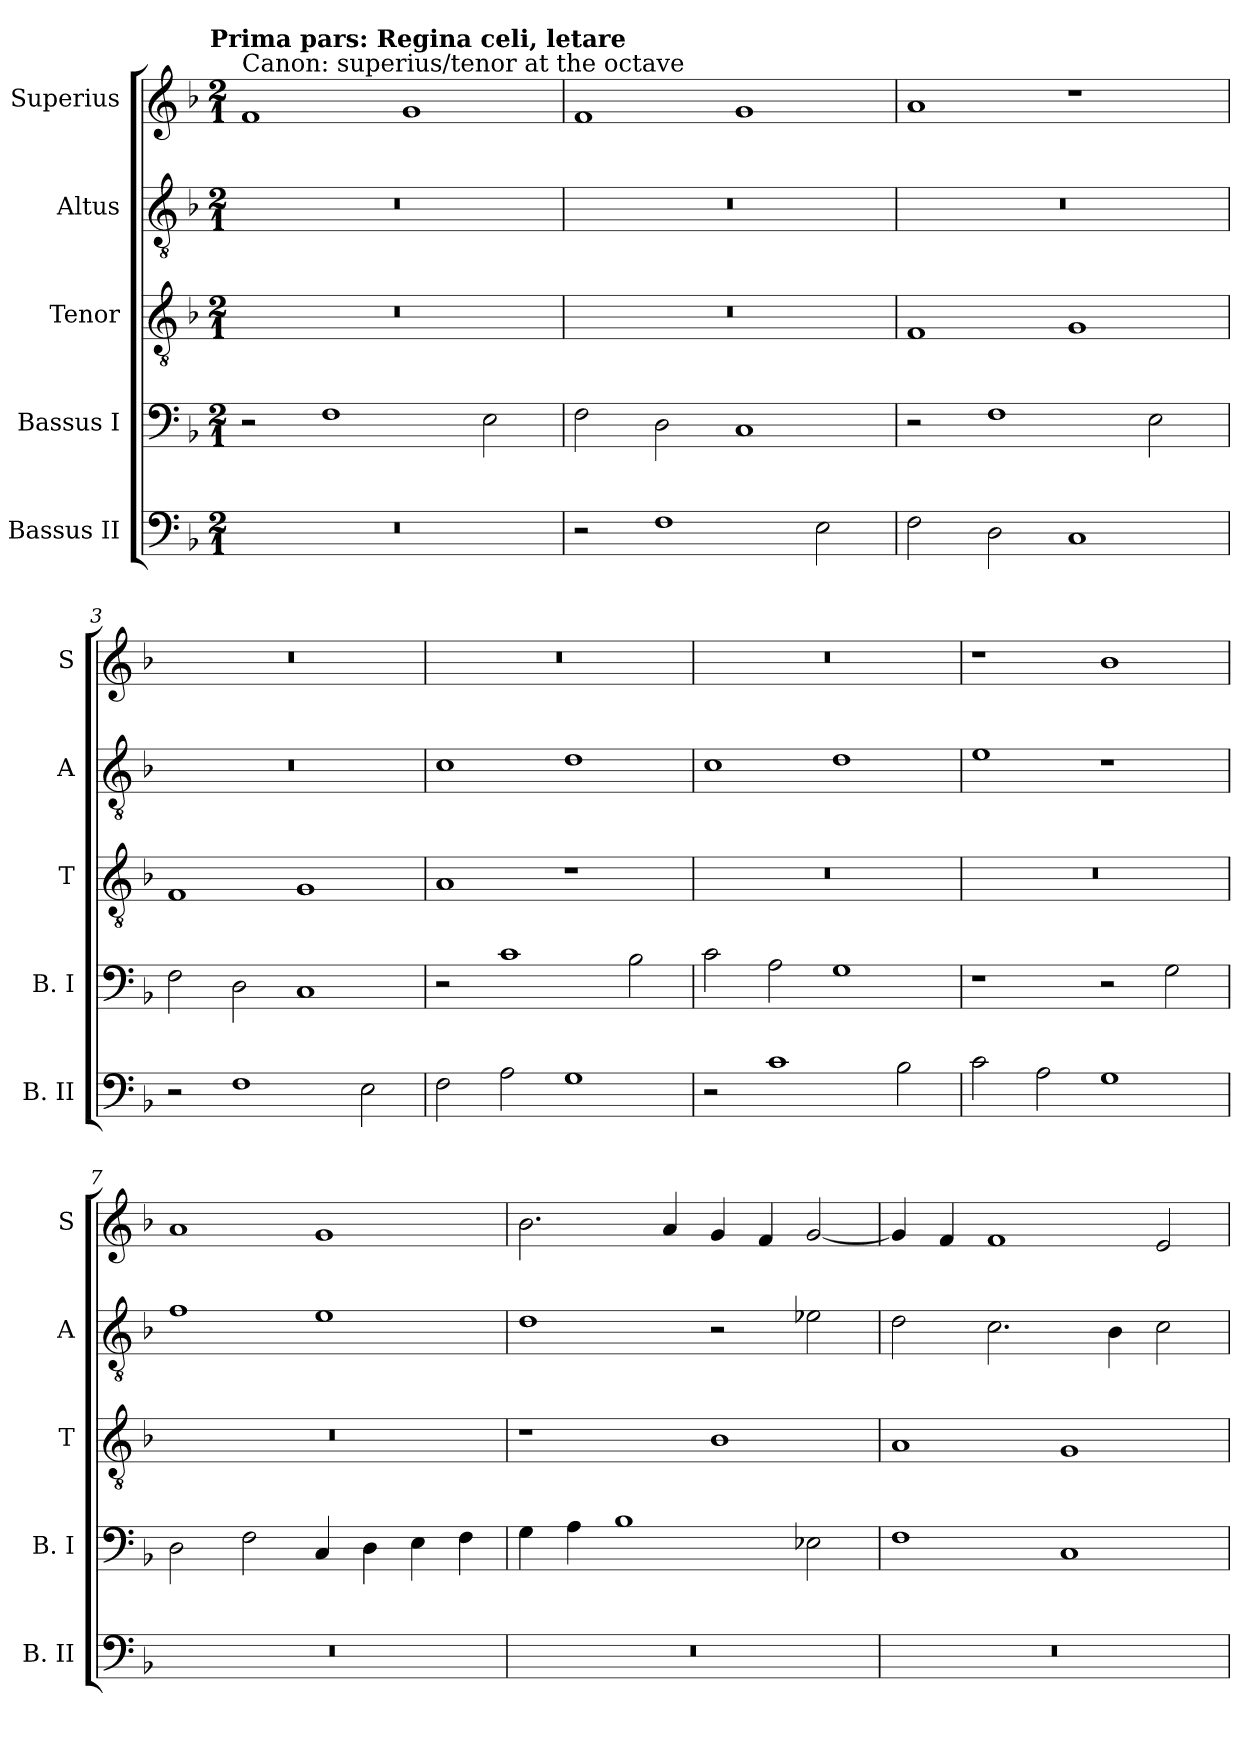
**kern	**kern	**kern	**kern	**kern
*part5	*part4	*part3	*part2	*part1
*staff5	*staff4	*staff3	*staff2	*staff1
*I"Bassus II	*I"Bassus I	*I"Tenor	*I"Altus	*I"Superius
*I'B. II	*I'B. I	*I'T	*I'A	*I'S
*clefF4	*clefF4	*clefGv2	*clefGv2	*clefG2
*k[b-]	*k[b-]	*k[b-]	*k[b-]	*k[b-]
*F:	*F:	*F:	*F:	*F:
!!LO:TX:omd:t=Prima pars&colon; Regina celi, letare
*M2/1	*M2/1	*M2/1	*M2/1	*M2/1
=	=	=	=	=
!	!	!	!	!LO:TX:a:t=Canon&colon; superius/tenor at the octave
0r	2r	0r	0r	1f
.	1F	.	.	.
.	.	.	.	1g
.	2E	.	.	.
=1	=1	=1	=1	=1
2r	2F	0r	0r	1f
1F	2D	.	.	.
.	1C	.	.	1g
2E	.	.	.	.
=2	=2	=2	=2	=2
2F	2r	1F	0r	1a
2D	1F	.	.	.
1C	.	1G	.	1r
.	2E	.	.	.
=3	=3	=3	=3	=3
2r	2F	1F	0r	0r
1F	2D	.	.	.
.	1C	1G	.	.
2E	.	.	.	.
=4	=4	=4	=4	=4
2F	2r	1A	1c	0r
2A	1c	.	.	.
1G	.	1r	1d	.
.	2B-	.	.	.
=5	=5	=5	=5	=5
2r	2c	0r	1c	0r
1c	2A	.	.	.
.	1G	.	1d	.
2B-	.	.	.	.
=6	=6	=6	=6	=6
2c	1r	0r	1e	1r
2A	.	.	.	.
1G	2r	.	1r	1b-
.	2G	.	.	.
=7	=7	=7	=7	=7
0r	2D	0r	1f	1a
.	2F	.	.	.
.	4C	.	1e	1g
.	4D	.	.	.
.	4E	.	.	.
.	4F	.	.	.
=8	=8	=8	=8	=8
0r	4G	1r	1d	2.b-
.	4A	.	.	.
.	1B-	.	.	.
.	.	.	.	4a
.	.	1B-	2r	4g
.	.	.	.	4f
.	2E-X	.	2e-X	[2g
=9	=9	=9	=9	=9
0r	1F	1A	2d	4g]
.	.	.	.	4f
.	.	.	2.c	1f
.	1C	1G	.	.
.	.	.	4B-	.
.	.	.	2c	2e
=	=	=	=	=
*-	*-	*-	*-	*-
